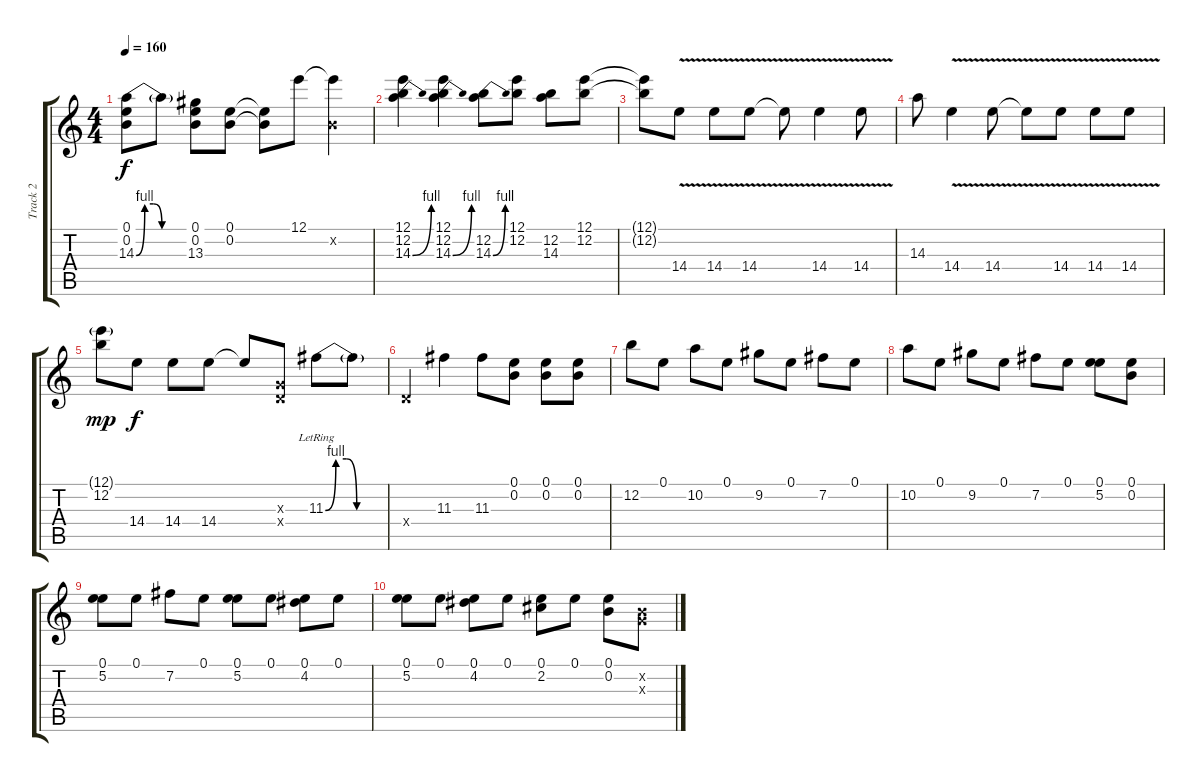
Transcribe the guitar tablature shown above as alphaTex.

\track ("Track 2" "Track 2") {instrument overdrivenguitar}
\staff {score tabs}
\tuning (E4 B3 G3 D3 A2 E2) {hide}
\ts (4 4)
\tempo 160
\clef g2
\ks c
(0.1 0.2 14.3{be (custom 0 0 10 4 20 4 30 0 60 0)}).8{dy f} 14.3{t}.8 (0.1 0.2 13.3).8 (0.1 0.2).8 (0.1{t} 0.2{t}).8 12.1.8 (12.1{t} 0.2{x}).4 |
(12.1 12.2 14.3{be (bend 0 0 60 4)}).4 (12.1 12.2 14.3{be (bend 0 0 60 4)}).4 (12.2 14.3{be (bend 0 0 60 4)}).8 (12.1 12.2).8 (12.2 14.3).8 (12.1 12.2).8 |
(12.1{t} 12.2{t}).8 14.4{v}.8 14.4{v}.8 14.4{v}.8 14.4{t}.8 14.4{v}.4 14.4{v}.8 |
14.3.8 14.4{v}.4 14.4{v}.8 14.4{t}.8 14.4{v}.8 14.4{v}.8 14.4{v}.8 |
(12.1{g} 12.2).8{dy mp} 14.4.8{dy f} 14.4.8 14.4.8 14.4{t}.8 (0.3{x} 0.4{x}).8 11.3{be (custom 0 0 10 4 20 4 30 0 60 0) lr}.8 11.3{t}.8 |
0.4{x}.4 11.3.4 11.3.8 (0.1 0.2).8 (0.1 0.2).8 (0.1 0.2).8 |
12.2.8 0.1.8 10.2.8 0.1.8 9.2.8 0.1.8 7.2.8 0.1.8 |
10.2.8 0.1.8 9.2.8 0.1.8 7.2.8 0.1.8 (0.1 5.2).8 (0.1 0.2).8 |
(0.1 5.2).8 0.1.8 7.2.8 0.1.8 (0.1 5.2).8 0.1.8 (0.1 4.2).8 0.1.8 |
(0.1 5.2).8 0.1.8 (0.1 4.2).8 0.1.8 (0.1 2.2).8 0.1.8 (0.1 0.2).8 (0.2{x} 0.3{x}).8
